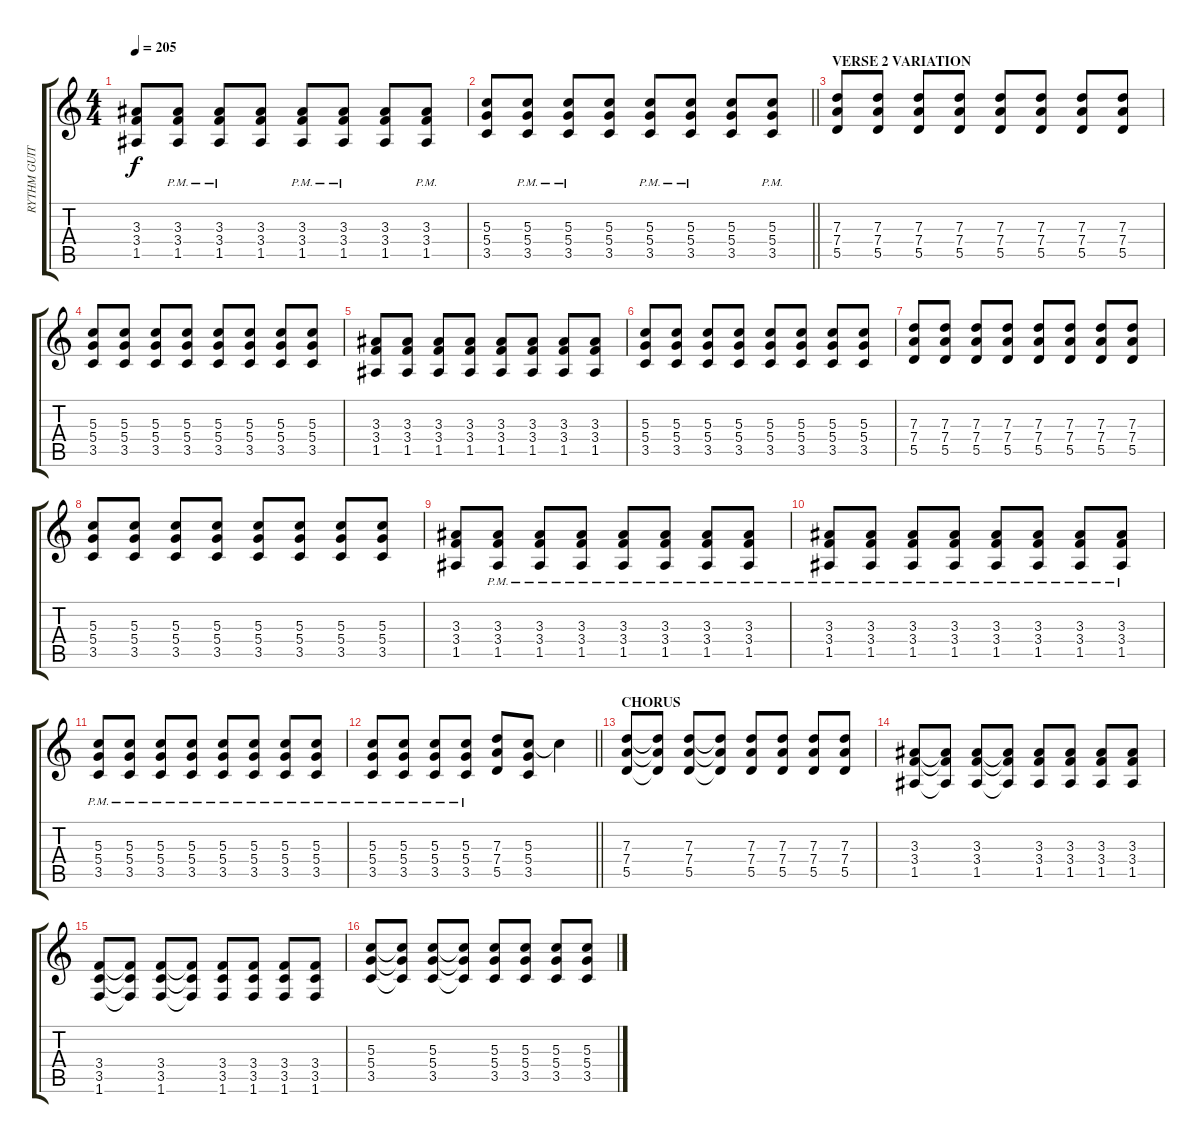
\track ("RYTHM GUITAR" "RYTHM GUIT") {instrument overdrivenguitar}
\staff {score tabs}
\tuning (E4 B3 G3 D3 A2 E2) {hide}
\ts (4 4)
\tempo 205
\clef g2
\ks c
(3.3 3.4 1.5).8{dy f} (3.3{pm} 3.4{pm} 1.5{pm}).8 (3.3{pm} 3.4{pm} 1.5{pm}).8 (3.3 3.4 1.5).8 (3.3{pm} 3.4{pm} 1.5{pm}).8 (3.3{pm} 3.4{pm} 1.5{pm}).8 (3.3 3.4 1.5).8 (3.3{pm} 3.4{pm} 1.5{pm}).8 |
\barLineRight lightlight
(5.3 5.4 3.5).8 (5.3{pm} 5.4{pm} 3.5{pm}).8 (5.3{pm} 5.4{pm} 3.5{pm}).8 (5.3 5.4 3.5).8 (5.3{pm} 5.4{pm} 3.5{pm}).8 (5.3{pm} 5.4{pm} 3.5{pm}).8 (5.3 5.4 3.5).8 (5.3{pm} 5.4{pm} 3.5{pm}).8 |
\section ("" "VERSE 2 VARIATION")
(7.3 7.4 5.5).8 (7.3 7.4 5.5).8 (7.3 7.4 5.5).8 (7.3 7.4 5.5).8 (7.3 7.4 5.5).8 (7.3 7.4 5.5).8 (7.3 7.4 5.5).8 (7.3 7.4 5.5).8 |
(5.3 5.4 3.5).8 (5.3 5.4 3.5).8 (5.3 5.4 3.5).8 (5.3 5.4 3.5).8 (5.3 5.4 3.5).8 (5.3 5.4 3.5).8 (5.3 5.4 3.5).8 (5.3 5.4 3.5).8 |
(3.3 3.4 1.5).8 (3.3 3.4 1.5).8 (3.3 3.4 1.5).8 (3.3 3.4 1.5).8 (3.3 3.4 1.5).8 (3.3 3.4 1.5).8 (3.3 3.4 1.5).8 (3.3 3.4 1.5).8 |
(5.3 5.4 3.5).8 (5.3 5.4 3.5).8 (5.3 5.4 3.5).8 (5.3 5.4 3.5).8 (5.3 5.4 3.5).8 (5.3 5.4 3.5).8 (5.3 5.4 3.5).8 (5.3 5.4 3.5).8 |
(7.3 7.4 5.5).8 (7.3 7.4 5.5).8 (7.3 7.4 5.5).8 (7.3 7.4 5.5).8 (7.3 7.4 5.5).8 (7.3 7.4 5.5).8 (7.3 7.4 5.5).8 (7.3 7.4 5.5).8 |
(5.3 5.4 3.5).8 (5.3 5.4 3.5).8 (5.3 5.4 3.5).8 (5.3 5.4 3.5).8 (5.3 5.4 3.5).8 (5.3 5.4 3.5).8 (5.3 5.4 3.5).8 (5.3 5.4 3.5).8 |
(3.3 3.4 1.5).8 (3.3{pm} 3.4{pm} 1.5{pm}).8 (3.3{pm} 3.4{pm} 1.5{pm}).8 (3.3{pm} 3.4{pm} 1.5{pm}).8 (3.3{pm} 3.4{pm} 1.5{pm}).8 (3.3{pm} 3.4{pm} 1.5{pm}).8 (3.3{pm} 3.4{pm} 1.5{pm}).8 (3.3{pm} 3.4{pm} 1.5{pm}).8 |
(3.3{pm} 3.4{pm} 1.5{pm}).8 (3.3{pm} 3.4{pm} 1.5{pm}).8 (3.3{pm} 3.4{pm} 1.5{pm}).8 (3.3{pm} 3.4{pm} 1.5{pm}).8 (3.3{pm} 3.4{pm} 1.5{pm}).8 (3.3{pm} 3.4{pm} 1.5{pm}).8 (3.3{pm} 3.4{pm} 1.5{pm}).8 (3.3{pm} 3.4{pm} 1.5{pm}).8 |
(5.3{pm} 5.4{pm} 3.5{pm}).8 (5.3{pm} 5.4{pm} 3.5{pm}).8 (5.3{pm} 5.4{pm} 3.5{pm}).8 (5.3{pm} 5.4{pm} 3.5{pm}).8 (5.3{pm} 5.4{pm} 3.5{pm}).8 (5.3{pm} 5.4{pm} 3.5{pm}).8 (5.3{pm} 5.4{pm} 3.5{pm}).8 (5.3{pm} 5.4{pm} 3.5{pm}).8 |
\barLineRight lightlight
(5.3{pm} 5.4{pm} 3.5{pm}).8 (5.3{pm} 5.4{pm} 3.5{pm}).8 (5.3{pm} 5.4{pm} 3.5{pm}).8 (5.3{pm} 5.4{pm} 3.5{pm}).8 (7.3 7.4 5.5).8 (5.3 5.4 3.5).8 5.3{t}.4 |
\section ("" "CHORUS")
(7.3 7.4 5.5).8 (7.3{t} 7.4{t} 5.5{t}).8 (7.3 7.4 5.5).8 (7.3{t} 7.4{t} 5.5{t}).8 (7.3 7.4 5.5).8 (7.3 7.4 5.5).8 (7.3 7.4 5.5).8 (7.3 7.4 5.5).8 |
(3.3 3.4 1.5).8 (3.3{t} 3.4{t} 1.5{t}).8 (3.3 3.4 1.5).8 (3.3{t} 3.4{t} 1.5{t}).8 (3.3 3.4 1.5).8 (3.3 3.4 1.5).8 (3.3 3.4 1.5).8 (3.3 3.4 1.5).8 |
(3.4 3.5 1.6).8 (3.4{t} 3.5{t} 1.6{t}).8 (3.4 3.5 1.6).8 (3.4{t} 3.5{t} 1.6{t}).8 (3.4 3.5 1.6).8 (3.4 3.5 1.6).8 (3.4 3.5 1.6).8 (3.4 3.5 1.6).8 |
(5.3 5.4 3.5).8 (5.3{t} 5.4{t} 3.5{t}).8 (5.3 5.4 3.5).8 (5.3{t} 5.4{t} 3.5{t}).8 (5.3 5.4 3.5).8 (5.3 5.4 3.5).8 (5.3 5.4 3.5).8 (5.3 5.4 3.5).8
